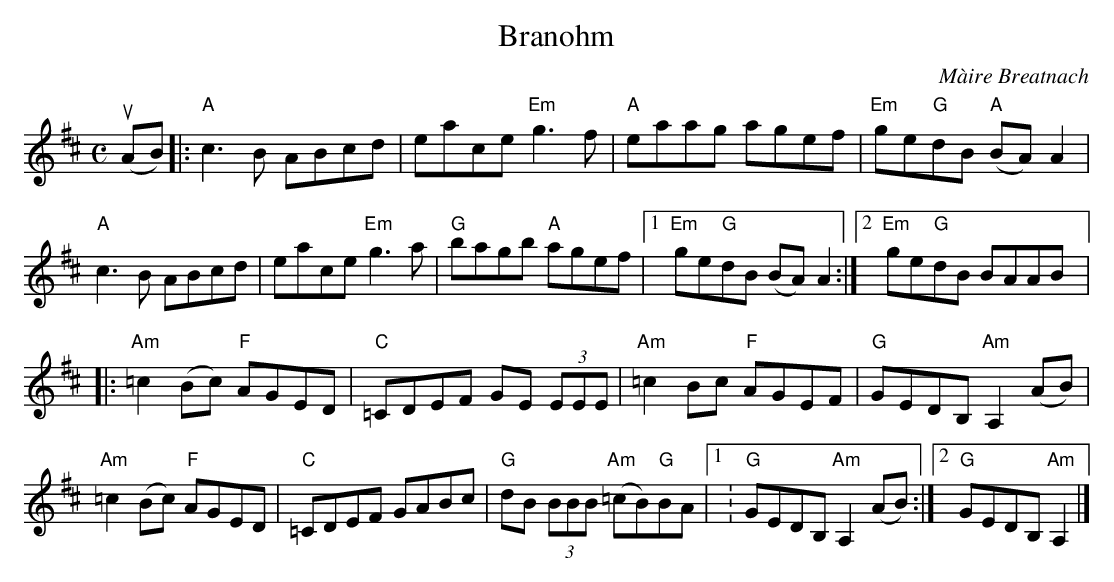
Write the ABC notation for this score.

X:1
T:Branohm
C:M\`aire Breatnach
M:C
Q:180
K:D
(uAB)|:\
"A"c3 B ABcd | eace "Em" g3f | "A"eaag agef | "Em" ge"G"dB "A"(BA) A2|
"A"c3B ABcd | eace "Em"g3a | "G"bagb "A"agef |1 "Em"ge"G"dB (BA) A2 :|2 "Em"ge"G"dB BAAB |:
"Am"=c2 (Bc) "F"AGED | "C"=CDEF GE (3EEE | "Am"=c2 Bc "F"AGEF | "G"GEDB, "Am"A,2 (AB)|
"Am"=c2 (Bc) "F"AGED | "C"=CDEF GABc | "G"dB (3BBB "Am"(=cB)"G"BA |1 :"G"GEDB, "Am"A,2 (AB):|2 "G"GEDB, "Am"A,2|]
